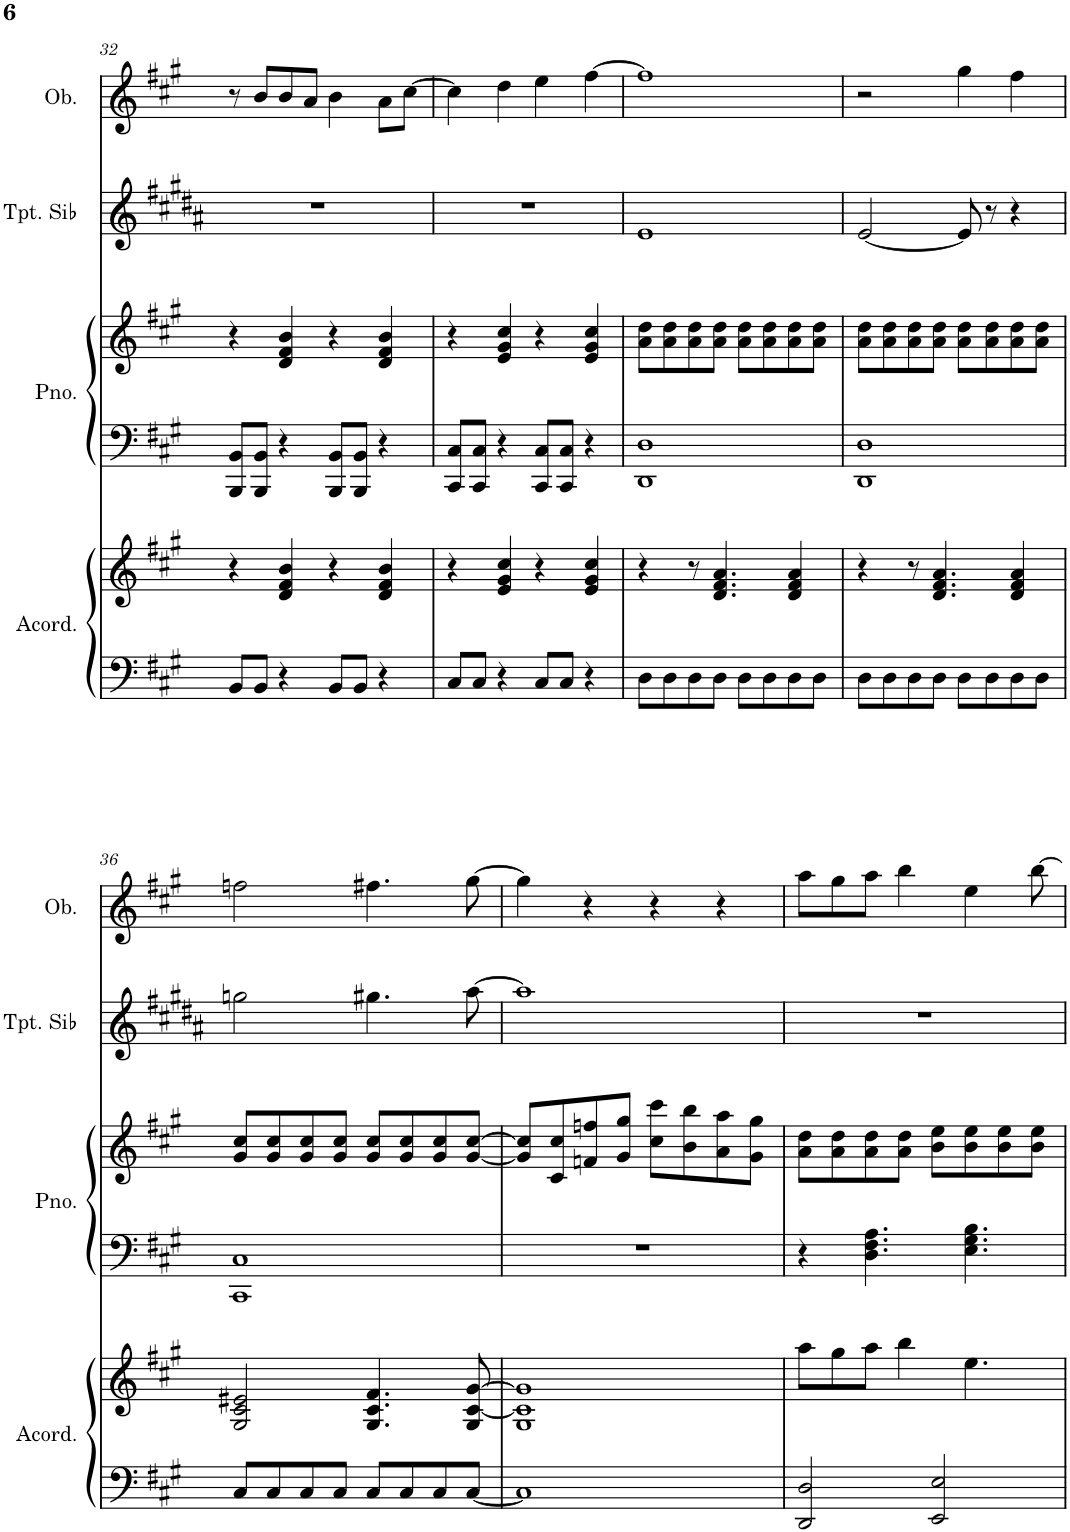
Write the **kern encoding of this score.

**kern	**kern	**kern	**kern	**kern	**kern
*part4	*part4	*part3	*part3	*part2	*part1
*staff6	*staff5	*staff4	*staff3	*staff2	*staff1
*I"Acordeón	*	*I"Piano	*	*I"Trompeta en Sib	*I"Oboe
*I'Acord.	*	*I'Pno.	*	*I'Tpt. Sib	*I'Ob.
!!LO:PB:g=z
*clefF4	*clefG2	*clefF4	*clefG2	*clefG2	*clefG2
*	*	*	*	*Trd1c2	*
*k[f#c#g#]	*k[f#c#g#]	*k[f#c#g#]	*k[f#c#g#]	*k[f#c#g#d#a#]	*k[f#c#g#]
*M4/4	*M4/4	*M4/4	*M4/4	*M4/4	*M4/4
=32	=32	=32	=32	=32	=32
8BB/L	4r	8BBB/ 8BB/L	4r	1r	8r
8BB/J	.	8BBB/ 8BB/J	.	.	8b/L
4r	4d/ 4f#/ 4b/	4r	4d/ 4f#/ 4b/	.	8b/
.	.	.	.	.	8a/J
8BB/L	4r	8BBB/ 8BB/L	4r	.	4b\
8BB/J	.	8BBB/ 8BB/J	.	.	.
4r	4d/ 4f#/ 4b/	4r	4d/ 4f#/ 4b/	.	8a\L
.	.	.	.	.	[8cc#\J
=33	=33	=33	=33	=33	=33
8C#/L	4r	8CC#/ 8C#/L	4r	1r	4cc#\]
8C#/J	.	8CC#/ 8C#/J	.	.	.
4r	4e/ 4g#/ 4cc#/	4r	4e/ 4g#/ 4cc#/	.	4dd\
8C#/L	4r	8CC#/ 8C#/L	4r	.	4ee\
8C#/J	.	8CC#/ 8C#/J	.	.	.
4r	4e/ 4g#/ 4cc#/	4r	4e/ 4g#/ 4cc#/	.	[4ff#\
=34	=34	=34	=34	=34	=34
8D\L	4r	1DD 1D	8a\ 8dd\L	1e	1ff#]
8D\	.	.	8a\ 8dd\	.	.
8D\	8r	.	8a\ 8dd\	.	.
8D\J	4.d/ 4.f#/ 4.a/	.	8a\ 8dd\J	.	.
8D\L	.	.	8a\ 8dd\L	.	.
8D\	.	.	8a\ 8dd\	.	.
8D\	4d/ 4f#/ 4a/	.	8a\ 8dd\	.	.
8D\J	.	.	8a\ 8dd\J	.	.
=35	=35	=35	=35	=35	=35
8D\L	4r	1DD 1D	8a\ 8dd\L	[2e/	2r
8D\	.	.	8a\ 8dd\	.	.
8D\	8r	.	8a\ 8dd\	.	.
8D\J	4.d/ 4.f#/ 4.a/	.	8a\ 8dd\J	.	.
8D\L	.	.	8a\ 8dd\L	8e/]	4gg#\
8D\	.	.	8a\ 8dd\	8r	.
8D\	4d/ 4f#/ 4a/	.	8a\ 8dd\	4r	4ff#\
8D\J	.	.	8a\ 8dd\J	.	.
!!LO:LB:g=z
=36	=36	=36	=36	=36	=36
8C#/L	2G#/ 2c#/ 2e#X/	1CC# 1C#	8g#/ 8cc#/L	2ggn\	2ffn\
8C#/	.	.	8g#/ 8cc#/	.	.
8C#/	.	.	8g#/ 8cc#/	.	.
8C#/J	.	.	8g#/ 8cc#/J	.	.
8C#/L	4.G#/ 4.c#/ 4.f#/	.	8g#/ 8cc#/L	4.gg#X\	4.ff#X\
8C#/	.	.	8g#/ 8cc#/	.	.
8C#/	.	.	8g#/ 8cc#/	.	.
[8C#/J	8G#/ [8c#/ [8g#/	.	[8g#/ [8cc#/J	[8aa#\	[8gg#\
=37	=37	=37	=37	=37	=37
1C#]	1G# 1c#] 1g#]	1r	8g#/] 8cc#/]L	1aa#]	4gg#\]
.	.	.	8c#/ 8cc#/	.	.
.	.	.	8fn/ 8ffn/	.	4r
.	.	.	8g#/ 8gg#/J	.	.
.	.	.	8cc#\ 8ccc#\L	.	4r
.	.	.	8b\ 8bb\	.	.
.	.	.	8a\ 8aa\	.	4r
.	.	.	8g#\ 8gg#\J	.	.
=38	=38	=38	=38	=38	=38
2DD/ 2D/	8aa\L	4r	8a\ 8dd\L	1r	8aa\L
.	8gg#\	.	8a\ 8dd\	.	8gg#\
.	8aa\J	4.D\ 4.F#\ 4.A\	8a\ 8dd\	.	8aa\J
.	4bb\	.	8a\ 8dd\J	.	4bb\
2EE/ 2E/	.	.	8b\ 8ee\L	.	.
.	4.ee\	4.E\ 4.G#\ 4.B\	8b\ 8ee\	.	4ee\
.	.	.	8b\ 8ee\	.	.
.	.	.	8b\ 8ee\J	.	[8bb\
=	=	=	=	=	=
*-	*-	*-	*-	*-	*-
